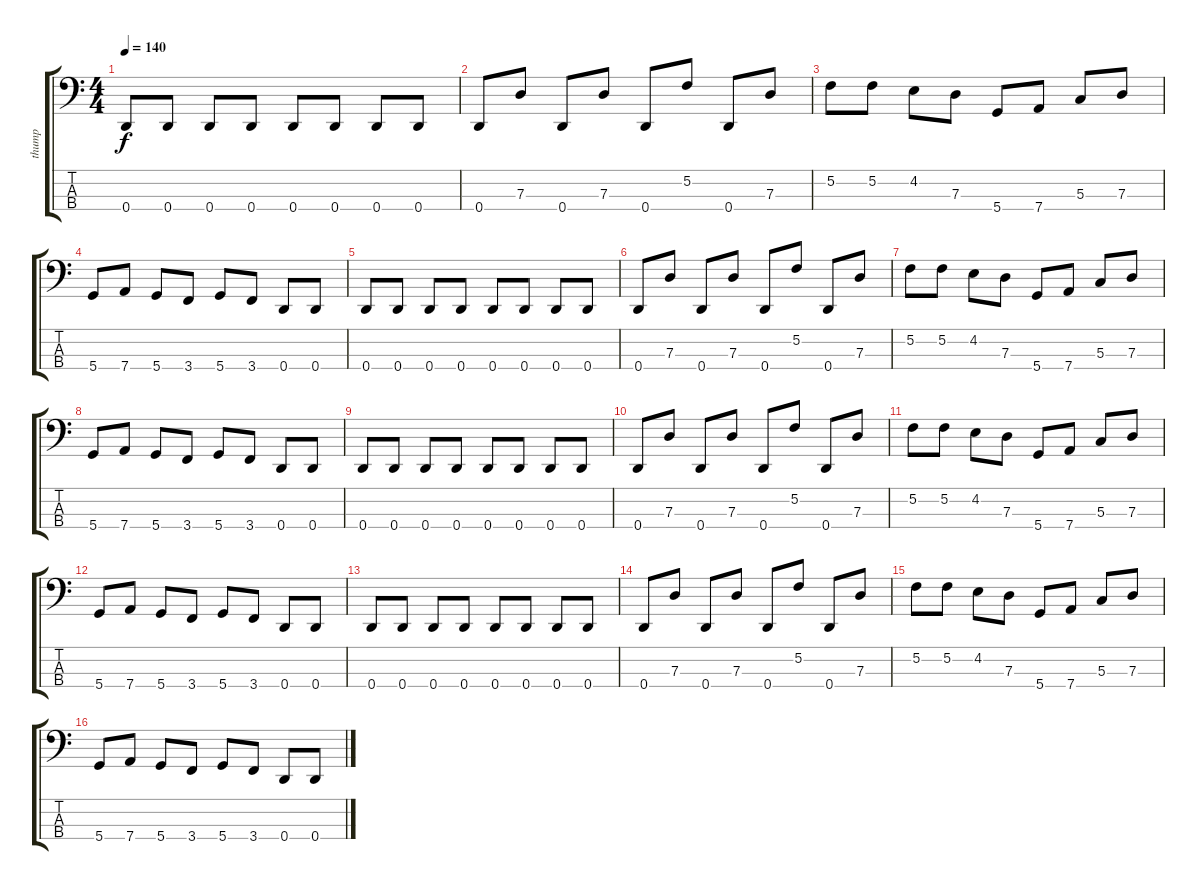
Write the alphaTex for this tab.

\track ("thump" "thump") {instrument electricbassfinger}
\staff {score tabs}
\tuning (F2 C2 G1 D1) {hide}
\ts (4 4)
\tempo 140
\clef f4
\ks c
0.4.8{dy f instrument electricbassfinger} 0.4.8 0.4.8 0.4.8 0.4.8 0.4.8 0.4.8 0.4.8 |
0.4.8 7.3.8 0.4.8 7.3.8 0.4.8 5.2.8 0.4.8 7.3.8 |
5.2.8 5.2.8 4.2.8 7.3.8 5.4.8 7.4.8 5.3.8 7.3.8 |
5.4.8 7.4.8 5.4.8 3.4.8 5.4.8 3.4.8 0.4.8 0.4.8 |
0.4.8 0.4.8 0.4.8 0.4.8 0.4.8 0.4.8 0.4.8 0.4.8 |
0.4.8 7.3.8 0.4.8 7.3.8 0.4.8 5.2.8 0.4.8 7.3.8 |
5.2.8 5.2.8 4.2.8 7.3.8 5.4.8 7.4.8 5.3.8 7.3.8 |
5.4.8 7.4.8 5.4.8 3.4.8 5.4.8 3.4.8 0.4.8 0.4.8 |
0.4.8 0.4.8 0.4.8 0.4.8 0.4.8 0.4.8 0.4.8 0.4.8 |
0.4.8 7.3.8 0.4.8 7.3.8 0.4.8 5.2.8 0.4.8 7.3.8 |
5.2.8 5.2.8 4.2.8 7.3.8 5.4.8 7.4.8 5.3.8 7.3.8 |
5.4.8 7.4.8 5.4.8 3.4.8 5.4.8 3.4.8 0.4.8 0.4.8 |
0.4.8 0.4.8 0.4.8 0.4.8 0.4.8 0.4.8 0.4.8 0.4.8 |
0.4.8 7.3.8 0.4.8 7.3.8 0.4.8 5.2.8 0.4.8 7.3.8 |
5.2.8 5.2.8 4.2.8 7.3.8 5.4.8 7.4.8 5.3.8 7.3.8 |
5.4.8 7.4.8 5.4.8 3.4.8 5.4.8 3.4.8 0.4.8 0.4.8
